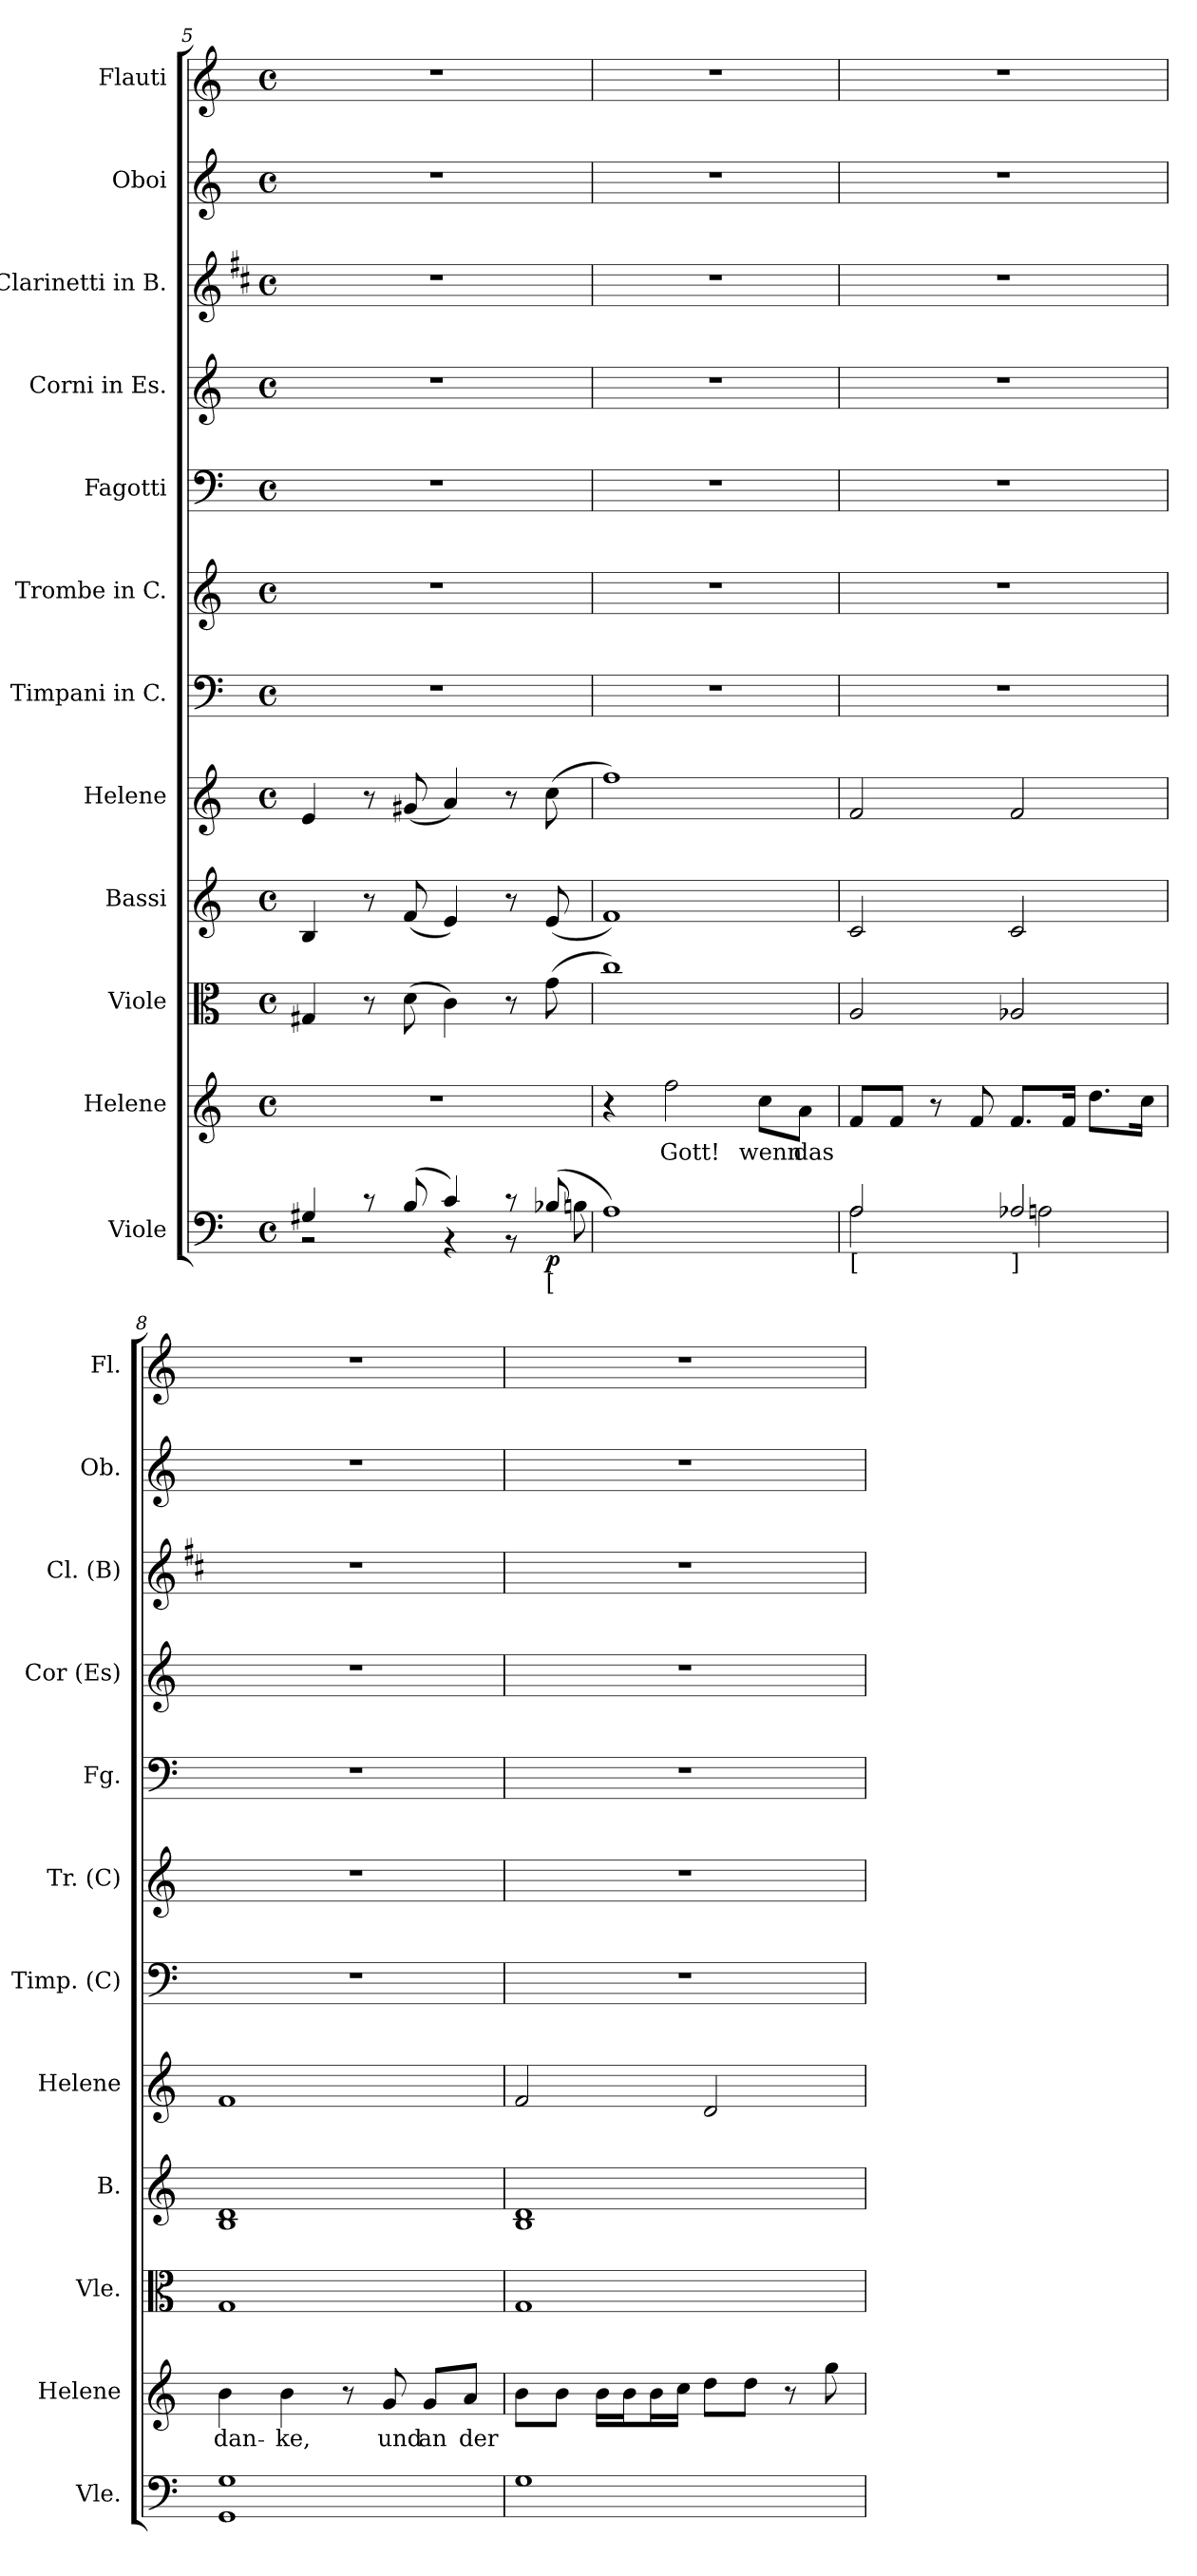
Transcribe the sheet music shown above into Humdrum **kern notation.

**kern	**dynam	**kern	**text	**kern	**kern	**kern	**kern	**kern	**kern	**kern	**kern	**kern	**kern
*part12	*part12	*part11	*part11	*part10	*part9	*part8	*part7	*part6	*part5	*part4	*part3	*part2	*part1
*staff12	*staff12	*staff11	*staff11	*staff10	*staff9	*staff8	*staff7	*staff6	*staff5	*staff4	*staff3	*staff2	*staff1
*I"Viole	*	*I"Helene	*	*I"Viole	*I"Bassi	*I"Helene	*I"Timpani in C.	*I"Trombe in C.	*I"Fagotti	*I"Corni in Es.	*I"Clarinetti in B.	*I"Oboi	*I"Flauti
*I'Vle.	*	*I'Helene	*	*I'Vle.	*I'B.	*I'Helene	*I'Timp. (C)	*I'Tr. (C)	*I'Fg.	*I'Cor (Es)	*I'Cl. (B)	*I'Ob.	*I'Fl.
*clefF4	*	*clefG2	*	*clefC3	*clefG2	*clefG2	*clefF4	*clefG2	*clefF4	*clefG2	*clefG2	*clefG2	*clefG2
*	*	*	*	*	*	*	*	*	*	*ITrd4c7	*ITrd1c2	*	*
*k[]	*	*k[]	*	*k[]	*k[]	*k[]	*k[]	*k[]	*k[]	*k[b-]	*k[]	*k[]	*k[]
*C:	*	*C:	*	*C:	*C:	*C:	*C:	*C:	*C:	*F:	*C:	*C:	*C:
*M4/4	*	*M4/4	*	*M4/4	*M4/4	*M4/4	*M4/4	*M4/4	*M4/4	*M4/4	*M4/4	*M4/4	*M4/4
*met(c)	*	*met(c)	*	*met(c)	*met(c)	*met(c)	*met(c)	*met(c)	*met(c)	*met(c)	*met(c)	*met(c)	*met(c)
=5	=5	=5	=5	=5	=5	=5	=5	=5	=5	=5	=5	=5	=5
*^	*	*	*	*	*	*	*	*	*	*	*	*	*
4G#/	2r	.	1r	.	4G#/	4B/	4e/	1r	1r	1r	1r	1r	1r	1r
8r	.	.	.	.	8r	8r	8r	.	.	.	.	.	.	.
(<8B/	.	.	.	.	(>8d\	(<8f/	(<8g#/	.	.	.	.	.	.	.
4c/)	4r	.	.	.	4c\)	4e/)	4a/)	.	.	.	.	.	.	.
8r	8r	.	.	.	8r	8r	8r	.	.	.	.	.	.	.
!LO:TX:b:t=[	!	!	!	!	!	!	!	!	!	!	!	!	!	!
!	!	!LO:DY:b	!	!	!	!	!	!	!	!	!	!	!	!
(<8B-/	8B\	p	.	.	(>8g\	(<8e/	(>8cc\	.	.	.	.	.	.	.
!	!LO:TX:b:t=]	!	!	!	!	!	!	!	!	!	!	!	!	!
*v	*v	*	*	*	*	*	*	*	*	*	*	*	*	*
=6	=6	=6	=6	=6	=6	=6	=6	=6	=6	=6	=6	=6	=6
1A)	.	4r	.	1cc)	1f)	1ff)	1r	1r	1r	1r	1r	1r	1r
.	.	2ff\	Gott!	.	.	.	.	.	.	.	.	.	.
.	.	8cc\L	wenn	.	.	.	.	.	.	.	.	.	.
.	.	8a\J	das	.	.	.	.	.	.	.	.	.	.
=7	=7	=7	=7	=7	=7	=7	=7	=7	=7	=7	=7	=7	=7
*^	*	*	*	*	*	*	*	*	*	*	*	*	*
!LO:TX:b:t=[	!	!	!	!	!	!	!	!	!	!	!	!	!	!
2A/	2A\	.	8f/L	.	2A/	2c/	2f/	1r	1r	1r	1r	1r	1r	1r
.	.	.	8f/J	.	.	.	.	.	.	.	.	.	.	.
.	.	.	8r	.	.	.	.	.	.	.	.	.	.	.
.	.	.	8f/	.	.	.	.	.	.	.	.	.	.	.
!LO:TX:b:t=]	!	!	!	!	!	!	!	!	!	!	!	!	!	!
2A-/	2A\	.	8.f/L	.	2A-/	2c/	2f/	.	.	.	.	.	.	.
.	.	.	16f/Jk	.	.	.	.	.	.	.	.	.	.	.
.	.	.	8.dd\L	.	.	.	.	.	.	.	.	.	.	.
.	.	.	16cc\Jk	.	.	.	.	.	.	.	.	.	.	.
*v	*v	*	*	*	*	*	*	*	*	*	*	*	*	*
!!LO:PB:g=z
=8	=8	=8	=8	=8	=8	=8	=8	=8	=8	=8	=8	=8	=8
1GG 1G	.	4b\	dan-	1G	1B 1d	1f	1r	1r	1r	1r	1r	1r	1r
.	.	4b\	ke,	.	.	.	.	.	.	.	.	.	.
.	.	8r	.	.	.	.	.	.	.	.	.	.	.
.	.	8g/	und	.	.	.	.	.	.	.	.	.	.
.	.	8g/L	an	.	.	.	.	.	.	.	.	.	.
.	.	8a/J	der	.	.	.	.	.	.	.	.	.	.
=9	=9	=9	=9	=9	=9	=9	=9	=9	=9	=9	=9	=9	=9
1G	.	8b\L	.	1G	1B 1d	2f/	1r	1r	1r	1r	1r	1r	1r
.	.	8b\J	.	.	.	.	.	.	.	.	.	.	.
.	.	16b\LL	.	.	.	.	.	.	.	.	.	.	.
.	.	16b\J	.	.	.	.	.	.	.	.	.	.	.
.	.	16b\L	.	.	.	.	.	.	.	.	.	.	.
.	.	16cc\JJ	.	.	.	.	.	.	.	.	.	.	.
.	.	8dd\L	.	.	.	2d/	.	.	.	.	.	.	.
.	.	8dd\J	.	.	.	.	.	.	.	.	.	.	.
.	.	8r	.	.	.	.	.	.	.	.	.	.	.
.	.	8gg\	.	.	.	.	.	.	.	.	.	.	.
=	=	=	=	=	=	=	=	=	=	=	=	=	=
*-	*-	*-	*-	*-	*-	*-	*-	*-	*-	*-	*-	*-	*-
